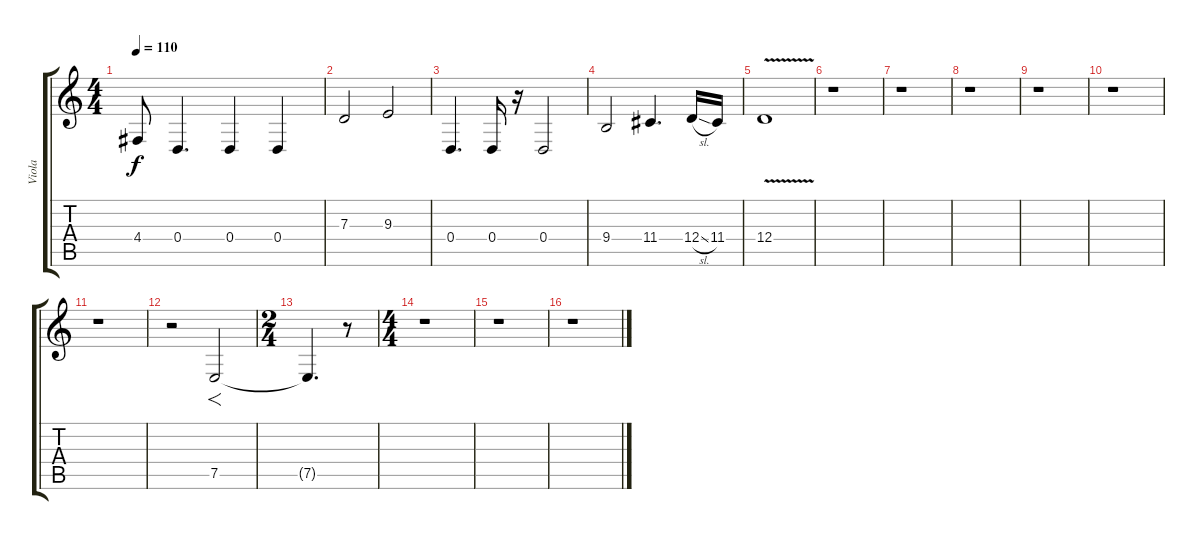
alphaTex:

\track ("Viola" "Viola") {instrument viola}
\staff {score tabs}
\tuning (E4 B3 G3 D3 A2 E2) {hide}
\ts (4 4)
\tempo 110
\clef g2
\ks c
4.4.8{dy f instrument viola} 0.4.4{d} 0.4.4 0.4.4 |
7.3.2 9.3.2 |
0.4.4{d} 0.4.16 r.16 0.4.2 |
9.4.2 11.4.4{d} 12.4{sl}.16 11.4.16 |
12.4{v}.1 |
r.1 |
r.1 |
r.1 |
r.1 |
r.1 |
r.1 |
r.2 7.5.2{f instrument pad2warm} |
\ts (2 4)
7.5{t}.4{d} r.8 |
\ts (4 4)
r.1 |
r.1 |
r.1
